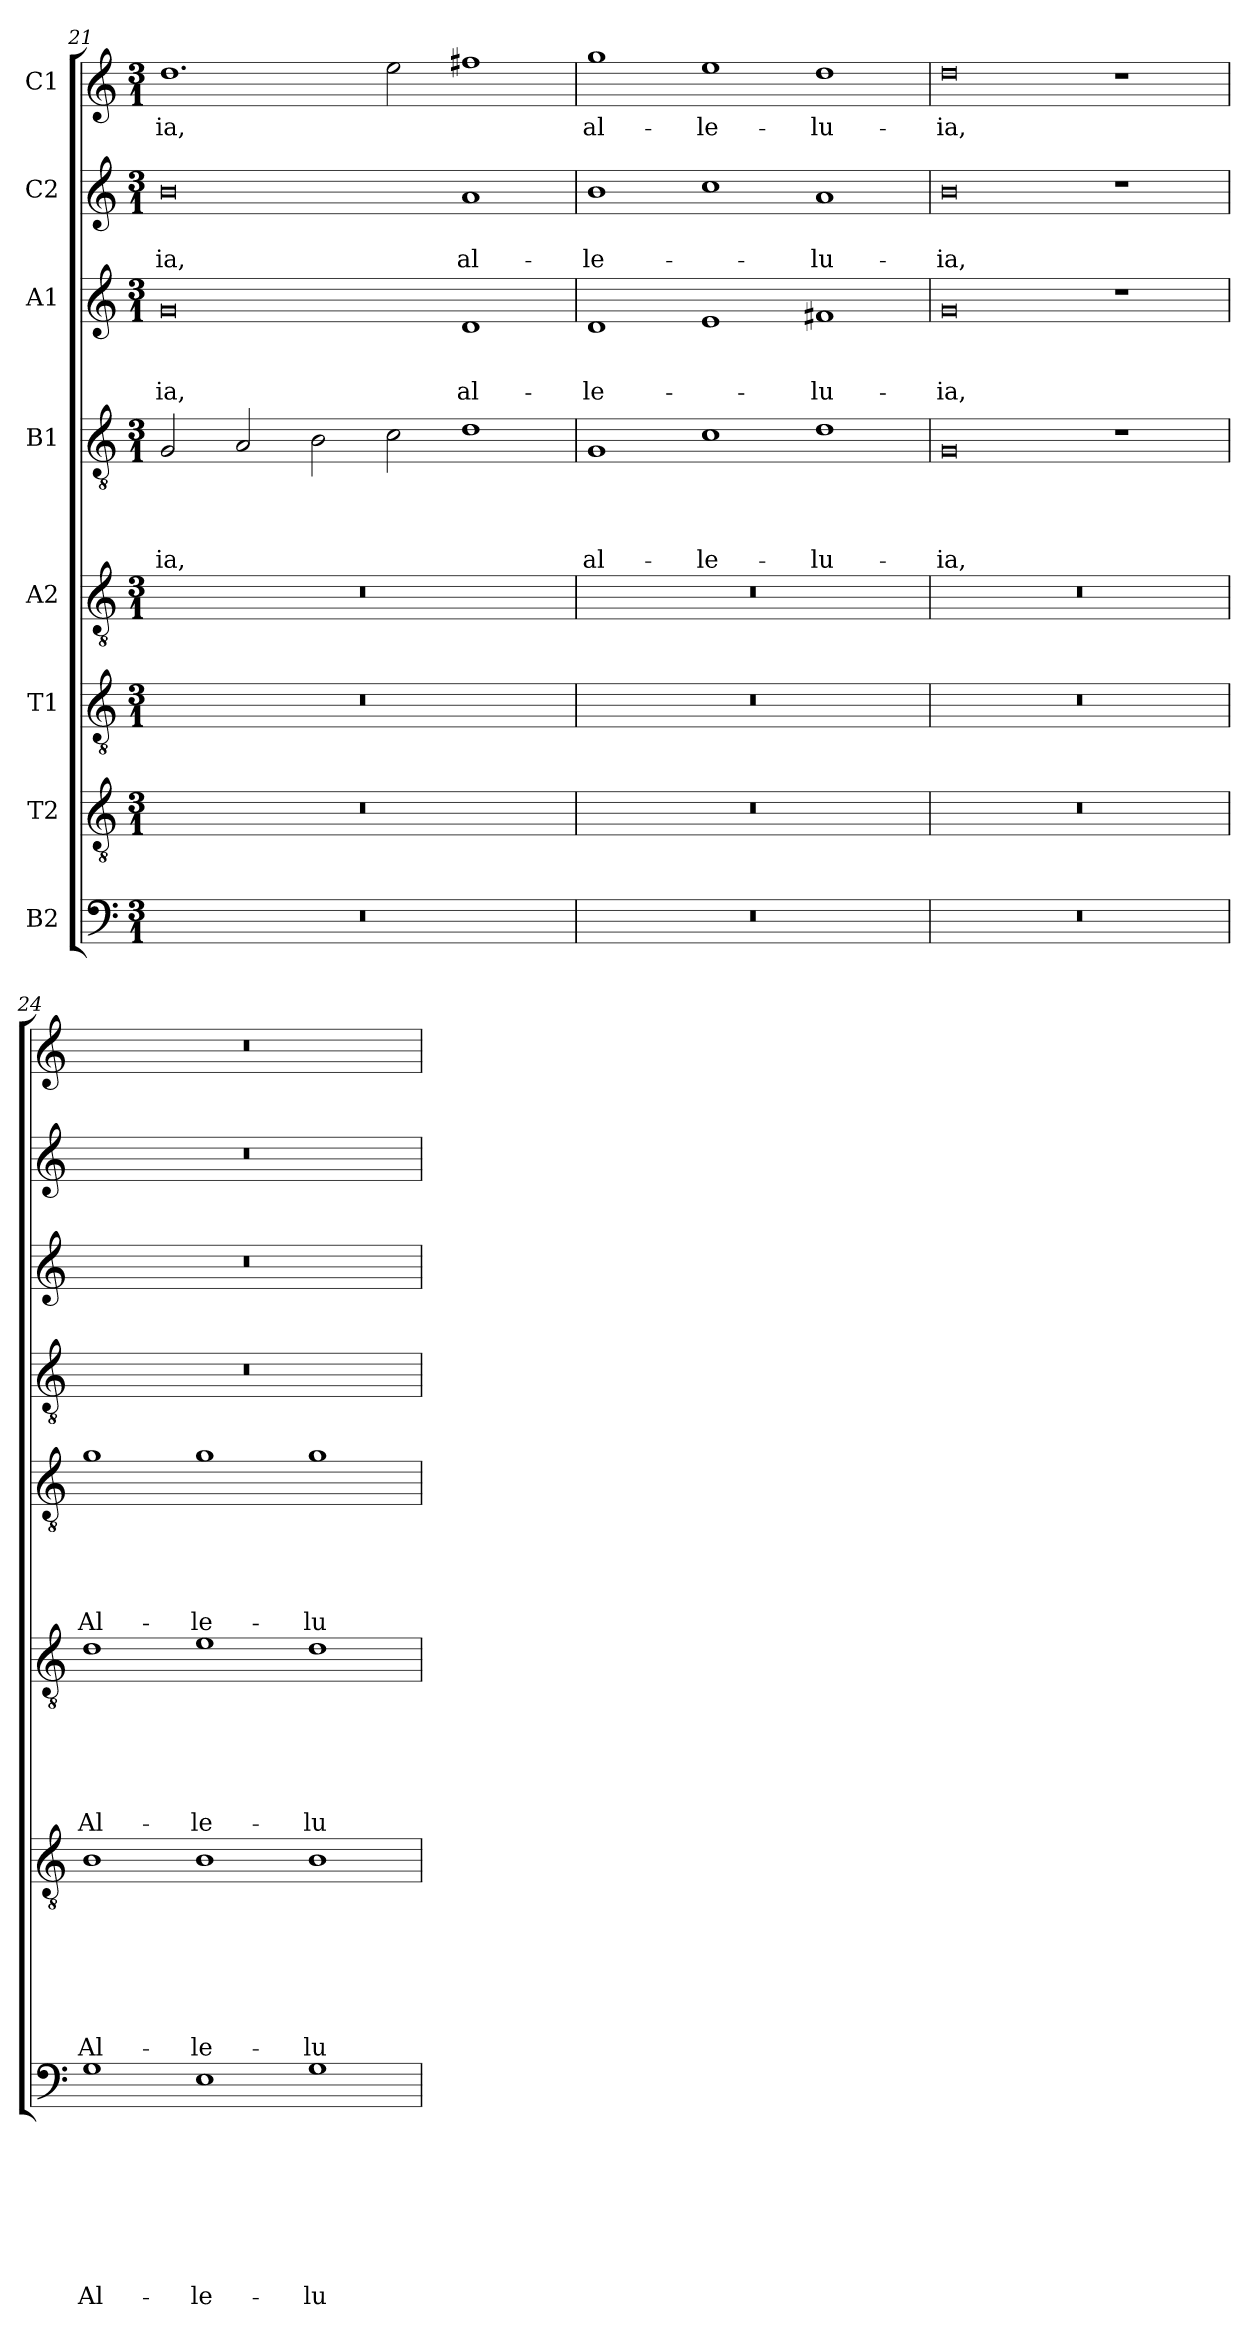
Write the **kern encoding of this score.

**kern	**text	**text	**text	**text	**text	**text	**text	**text	**kern	**text	**text	**text	**text	**text	**text	**text	**kern	**text	**text	**text	**text	**text	**text	**kern	**text	**text	**text	**text	**text	**kern	**text	**text	**text	**text	**kern	**text	**text	**text	**kern	**text	**text	**kern	**text
*part8	*part8	*part8	*part8	*part8	*part8	*part8	*part8	*part8	*part7	*part7	*part7	*part7	*part7	*part7	*part7	*part7	*part6	*part6	*part6	*part6	*part6	*part6	*part6	*part5	*part5	*part5	*part5	*part5	*part5	*part4	*part4	*part4	*part4	*part4	*part3	*part3	*part3	*part3	*part2	*part2	*part2	*part1	*part1
*staff8	*staff8	*staff8	*staff8	*staff8	*staff8	*staff8	*staff8	*staff8	*staff7	*staff7	*staff7	*staff7	*staff7	*staff7	*staff7	*staff7	*staff6	*staff6	*staff6	*staff6	*staff6	*staff6	*staff6	*staff5	*staff5	*staff5	*staff5	*staff5	*staff5	*staff4	*staff4	*staff4	*staff4	*staff4	*staff3	*staff3	*staff3	*staff3	*staff2	*staff2	*staff2	*staff1	*staff1
*I"B2	*	*	*	*	*	*	*	*	*I"T2	*	*	*	*	*	*	*	*I"T1	*	*	*	*	*	*	*I"A2	*	*	*	*	*	*I"B1	*	*	*	*	*I"A1	*	*	*	*I"C2	*	*	*I"C1	*
*clefF4	*	*	*	*	*	*	*	*	*clefGv2	*	*	*	*	*	*	*	*clefGv2	*	*	*	*	*	*	*clefGv2	*	*	*	*	*	*clefGv2	*	*	*	*	*clefG2	*	*	*	*clefG2	*	*	*clefG2	*
*k[]	*	*	*	*	*	*	*	*	*k[]	*	*	*	*	*	*	*	*k[]	*	*	*	*	*	*	*k[]	*	*	*	*	*	*k[]	*	*	*	*	*k[]	*	*	*	*k[]	*	*	*k[]	*
*C:	*	*	*	*	*	*	*	*	*C:	*	*	*	*	*	*	*	*C:	*	*	*	*	*	*	*C:	*	*	*	*	*	*C:	*	*	*	*	*C:	*	*	*	*C:	*	*	*C:	*
*M3/1	*	*	*	*	*	*	*	*	*M3/1	*	*	*	*	*	*	*	*M3/1	*	*	*	*	*	*	*M3/1	*	*	*	*	*	*M3/1	*	*	*	*	*M3/1	*	*	*	*M3/1	*	*	*M3/1	*
=21	=21	=21	=21	=21	=21	=21	=21	=21	=21	=21	=21	=21	=21	=21	=21	=21	=21	=21	=21	=21	=21	=21	=21	=21	=21	=21	=21	=21	=21	=21	=21	=21	=21	=21	=21	=21	=21	=21	=21	=21	=21	=21	=21
!	!	!	!	!	!	!	!	!	!	!	!	!	!	!	!	!	!	!	!	!	!	!	!	!	!	!	!	!	!	!	!	!	!	!LO:LY:b	!	!	!	!LO:LY:b	!	!	!LO:LY:b	!	!LO:LY:b
0.r	.	.	.	.	.	.	.	.	0.r	.	.	.	.	.	.	.	0.r	.	.	.	.	.	.	0.r	.	.	.	.	.	2G/	.	.	.	-ia,	0g	.	.	-ia,	0b	.	-ia,	1.dd	-ia,
.	.	.	.	.	.	.	.	.	.	.	.	.	.	.	.	.	.	.	.	.	.	.	.	.	.	.	.	.	.	2A/	.	.	.	.	.	.	.	.	.	.	.	.	.
.	.	.	.	.	.	.	.	.	.	.	.	.	.	.	.	.	.	.	.	.	.	.	.	.	.	.	.	.	.	2B\	.	.	.	.	.	.	.	.	.	.	.	.	.
.	.	.	.	.	.	.	.	.	.	.	.	.	.	.	.	.	.	.	.	.	.	.	.	.	.	.	.	.	.	2c\	.	.	.	.	.	.	.	.	.	.	.	2ee\	.
!	!	!	!	!	!	!	!	!	!	!	!	!	!	!	!	!	!	!	!	!	!	!	!	!	!	!	!	!	!	!	!	!	!	!	!	!	!	!LO:LY:b	!	!	!LO:LY:b	!	!
.	.	.	.	.	.	.	.	.	.	.	.	.	.	.	.	.	.	.	.	.	.	.	.	.	.	.	.	.	.	1d	.	.	.	.	1d	.	.	al-	1a	.	al-	1ff#X	.
=22	=22	=22	=22	=22	=22	=22	=22	=22	=22	=22	=22	=22	=22	=22	=22	=22	=22	=22	=22	=22	=22	=22	=22	=22	=22	=22	=22	=22	=22	=22	=22	=22	=22	=22	=22	=22	=22	=22	=22	=22	=22	=22	=22
!	!	!	!	!	!	!	!	!	!	!	!	!	!	!	!	!	!	!	!	!	!	!	!	!	!	!	!	!	!	!	!	!	!	!LO:LY:b	!	!	!	!LO:LY:b	!	!	!LO:LY:b	!	!LO:LY:b
0.r	.	.	.	.	.	.	.	.	0.r	.	.	.	.	.	.	.	0.r	.	.	.	.	.	.	0.r	.	.	.	.	.	1G	.	.	.	al-	1d	.	.	-le-	1b	.	-le-	1gg	al-
!	!	!	!	!	!	!	!	!	!	!	!	!	!	!	!	!	!	!	!	!	!	!	!	!	!	!	!	!	!	!	!	!	!	!LO:LY:b	!	!	!	!	!	!	!	!	!LO:LY:b
.	.	.	.	.	.	.	.	.	.	.	.	.	.	.	.	.	.	.	.	.	.	.	.	.	.	.	.	.	.	1c	.	.	.	-le-	1e	.	.	.	1cc	.	.	1ee	-le-
!	!	!	!	!	!	!	!	!	!	!	!	!	!	!	!	!	!	!	!	!	!	!	!	!	!	!	!	!	!	!	!	!	!	!LO:LY:b	!	!	!	!LO:LY:b	!	!	!LO:LY:b	!	!LO:LY:b
.	.	.	.	.	.	.	.	.	.	.	.	.	.	.	.	.	.	.	.	.	.	.	.	.	.	.	.	.	.	1d	.	.	.	-lu-	1f#X	.	.	-lu-	1a	.	-lu-	1dd	-lu-
!!LO:PB:g=z
=23	=23	=23	=23	=23	=23	=23	=23	=23	=23	=23	=23	=23	=23	=23	=23	=23	=23	=23	=23	=23	=23	=23	=23	=23	=23	=23	=23	=23	=23	=23	=23	=23	=23	=23	=23	=23	=23	=23	=23	=23	=23	=23	=23
!	!	!	!	!	!	!	!	!	!	!	!	!	!	!	!	!	!	!	!	!	!	!	!	!	!	!	!	!	!	!	!	!	!	!LO:LY:b	!	!	!	!LO:LY:b	!	!	!LO:LY:b	!	!LO:LY:b
0.r	.	.	.	.	.	.	.	.	0.r	.	.	.	.	.	.	.	0.r	.	.	.	.	.	.	0.r	.	.	.	.	.	0G	.	.	.	-ia,	0g	.	.	-ia,	0b	.	-ia,	0dd	-ia,
.	.	.	.	.	.	.	.	.	.	.	.	.	.	.	.	.	.	.	.	.	.	.	.	.	.	.	.	.	.	1r	.	.	.	.	1r	.	.	.	1r	.	.	1r	.
=24	=24	=24	=24	=24	=24	=24	=24	=24	=24	=24	=24	=24	=24	=24	=24	=24	=24	=24	=24	=24	=24	=24	=24	=24	=24	=24	=24	=24	=24	=24	=24	=24	=24	=24	=24	=24	=24	=24	=24	=24	=24	=24	=24
!	!	!	!	!	!	!	!	!LO:LY:b	!	!	!	!	!	!	!	!LO:LY:b	!	!	!	!	!	!	!LO:LY:b	!	!	!	!	!	!LO:LY:b	!	!	!	!	!	!	!	!	!	!	!	!	!	!
1G	.	.	.	.	.	.	.	Al-	1B	.	.	.	.	.	.	Al-	1d	.	.	.	.	.	Al-	1g	.	.	.	.	Al-	0.r	.	.	.	.	0.r	.	.	.	0.r	.	.	0.r	.
!	!	!	!	!	!	!	!	!LO:LY:b	!	!	!	!	!	!	!	!LO:LY:b	!	!	!	!	!	!	!LO:LY:b	!	!	!	!	!	!LO:LY:b	!	!	!	!	!	!	!	!	!	!	!	!	!	!
1E	.	.	.	.	.	.	.	-le-	1B	.	.	.	.	.	.	-le-	1e	.	.	.	.	.	-le-	1g	.	.	.	.	-le-	.	.	.	.	.	.	.	.	.	.	.	.	.	.
!	!	!	!	!	!	!	!	!LO:LY:b	!	!	!	!	!	!	!	!LO:LY:b	!	!	!	!	!	!	!LO:LY:b	!	!	!	!	!	!LO:LY:b	!	!	!	!	!	!	!	!	!	!	!	!	!	!
1G	.	.	.	.	.	.	.	-lu-	1B	.	.	.	.	.	.	-lu-	1d	.	.	.	.	.	-lu-	1g	.	.	.	.	-lu-	.	.	.	.	.	.	.	.	.	.	.	.	.	.
=	=	=	=	=	=	=	=	=	=	=	=	=	=	=	=	=	=	=	=	=	=	=	=	=	=	=	=	=	=	=	=	=	=	=	=	=	=	=	=	=	=	=	=
*-	*-	*-	*-	*-	*-	*-	*-	*-	*-	*-	*-	*-	*-	*-	*-	*-	*-	*-	*-	*-	*-	*-	*-	*-	*-	*-	*-	*-	*-	*-	*-	*-	*-	*-	*-	*-	*-	*-	*-	*-	*-	*-	*-
